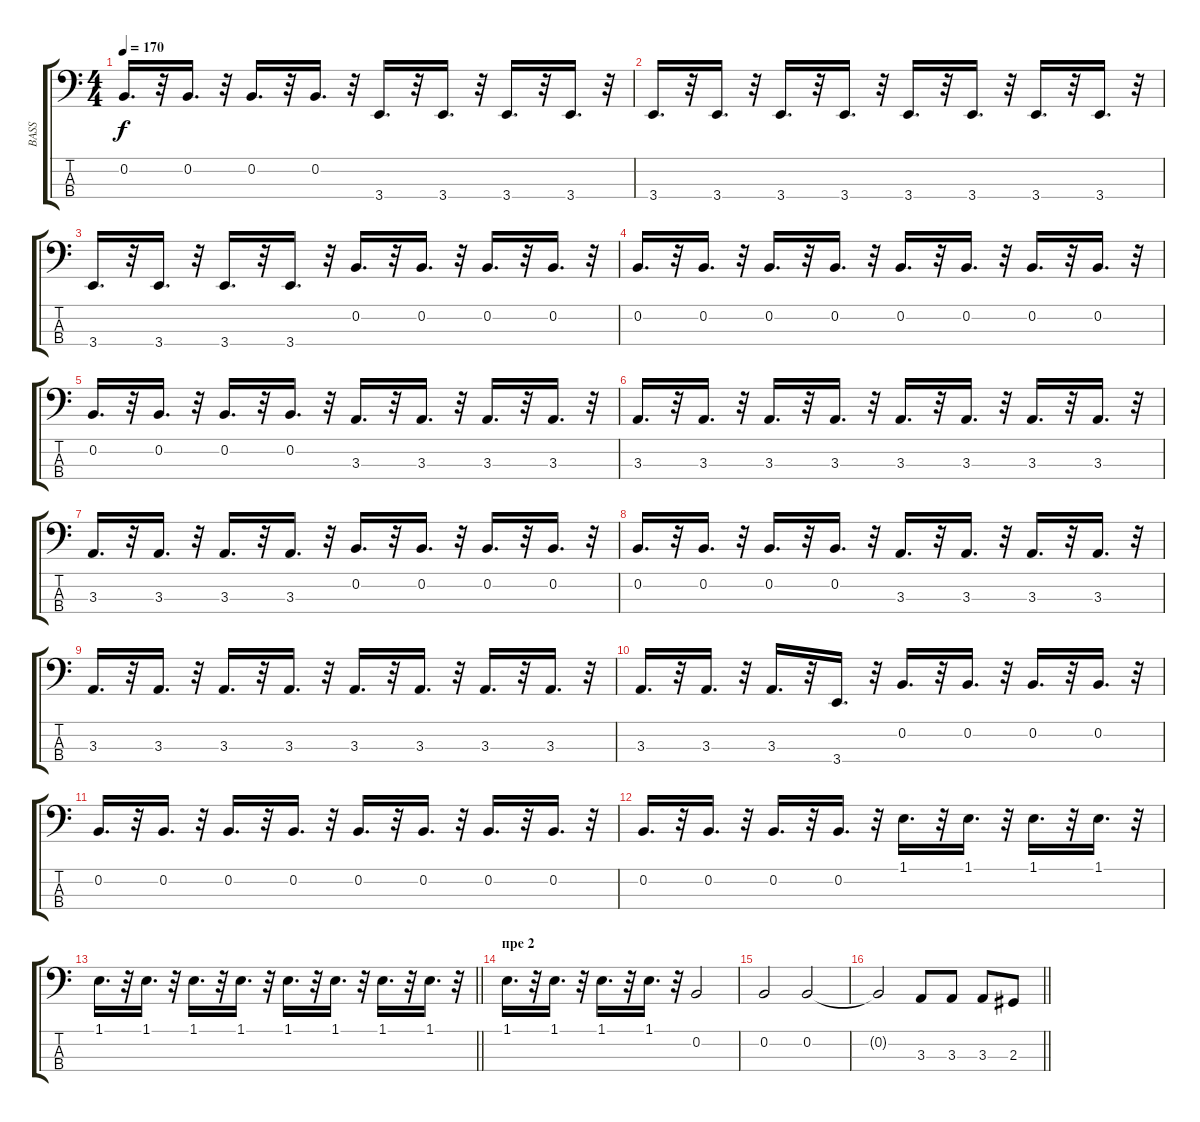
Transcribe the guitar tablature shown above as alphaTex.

\track ("BASS" "BASS") {instrument electricbassfinger}
\staff {score tabs}
\tuning (Eb2 B1 Gb1 Db1) {hide}
\ts (4 4)
\tempo 170
\clef f4
\ks c
0.2.16{d dy f} r.32 0.2.16{d} r.32 0.2.16{d} r.32 0.2.16{d} r.32 3.4.16{d} r.32 3.4.16{d} r.32 3.4.16{d} r.32 3.4.16{d} r.32 |
3.4.16{d} r.32 3.4.16{d} r.32 3.4.16{d} r.32 3.4.16{d} r.32 3.4.16{d} r.32 3.4.16{d} r.32 3.4.16{d} r.32 3.4.16{d} r.32 |
3.4.16{d} r.32 3.4.16{d} r.32 3.4.16{d} r.32 3.4.16{d} r.32 0.2.16{d} r.32 0.2.16{d} r.32 0.2.16{d} r.32 0.2.16{d} r.32 |
0.2.16{d} r.32 0.2.16{d} r.32 0.2.16{d} r.32 0.2.16{d} r.32 0.2.16{d} r.32 0.2.16{d} r.32 0.2.16{d} r.32 0.2.16{d} r.32 |
0.2.16{d} r.32 0.2.16{d} r.32 0.2.16{d} r.32 0.2.16{d} r.32 3.3.16{d} r.32 3.3.16{d} r.32 3.3.16{d} r.32 3.3.16{d} r.32 |
3.3.16{d} r.32 3.3.16{d} r.32 3.3.16{d} r.32 3.3.16{d} r.32 3.3.16{d} r.32 3.3.16{d} r.32 3.3.16{d} r.32 3.3.16{d} r.32 |
3.3.16{d} r.32 3.3.16{d} r.32 3.3.16{d} r.32 3.3.16{d} r.32 0.2.16{d} r.32 0.2.16{d} r.32 0.2.16{d} r.32 0.2.16{d} r.32 |
0.2.16{d} r.32 0.2.16{d} r.32 0.2.16{d} r.32 0.2.16{d} r.32 3.3.16{d} r.32 3.3.16{d} r.32 3.3.16{d} r.32 3.3.16{d} r.32 |
3.3.16{d} r.32 3.3.16{d} r.32 3.3.16{d} r.32 3.3.16{d} r.32 3.3.16{d} r.32 3.3.16{d} r.32 3.3.16{d} r.32 3.3.16{d} r.32 |
3.3.16{d} r.32 3.3.16{d} r.32 3.3.16{d} r.32 3.4.16{d} r.32 0.2.16{d} r.32 0.2.16{d} r.32 0.2.16{d} r.32 0.2.16{d} r.32 |
0.2.16{d} r.32 0.2.16{d} r.32 0.2.16{d} r.32 0.2.16{d} r.32 0.2.16{d} r.32 0.2.16{d} r.32 0.2.16{d} r.32 0.2.16{d} r.32 |
0.2.16{d} r.32 0.2.16{d} r.32 0.2.16{d} r.32 0.2.16{d} r.32 1.1.16{d} r.32 1.1.16{d} r.32 1.1.16{d} r.32 1.1.16{d} r.32 |
\barLineRight lightlight
1.1.16{d} r.32 1.1.16{d} r.32 1.1.16{d} r.32 1.1.16{d} r.32 1.1.16{d} r.32 1.1.16{d} r.32 1.1.16{d} r.32 1.1.16{d} r.32 |
\section ("" "пре 2")
1.1.16{d} r.32 1.1.16{d} r.32 1.1.16{d} r.32 1.1.16{d} r.32 0.2.2 |
0.2.2 0.2.2 |
\barLineRight lightlight
0.2{t}.2 3.3.8 3.3.8 3.3.8 2.3.8
